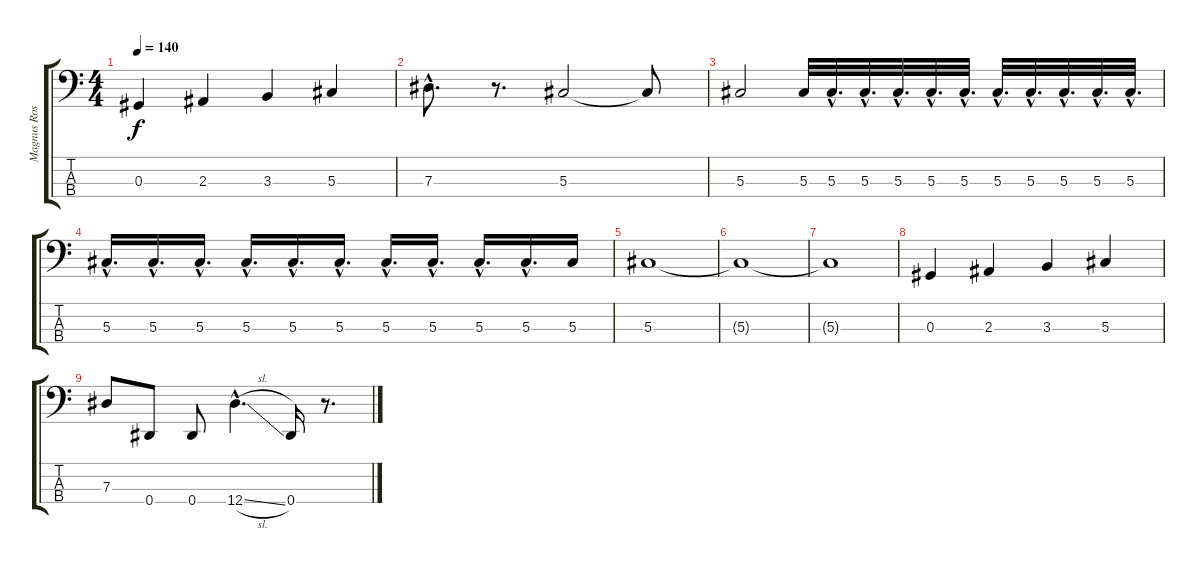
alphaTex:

\track ("Magnus Rosén :: Bass" "Magnus Ros") {instrument electricbassfinger}
\staff {score tabs}
\tuning (Gb2 Db2 Ab1 Eb1) {hide}
\ts (4 4)
\tempo 140
\clef f4
\ks c
0.3.4{dy f} 2.3.4 3.3.4 5.3.4 |
7.3{hac}.8{d} r.8{d} 5.3.2 5.3{t}.8 |
5.3.2 5.3.32 5.3{hac}.32{d} 5.3{hac}.32{d} 5.3{hac}.32{d} 5.3{hac}.32{d} 5.3{hac}.32{d} 5.3{hac}.32{d} 5.3{hac}.32{d} 5.3{hac}.32{d} 5.3{hac}.32{d} 5.3{hac}.32{d} |
5.3{hac}.16{d} 5.3{hac}.16{d} 5.3{hac}.16{d} 5.3{hac}.16{d} 5.3{hac}.16{d} 5.3{hac}.16{d} 5.3{hac}.16{d} 5.3{hac}.16{d} 5.3{hac}.16{d} 5.3{hac}.16{d} 5.3.16 |
5.3.1 |
5.3{t}.1 |
5.3{t}.1 |
0.3.4 2.3.4 3.3.4 5.3.4 |
7.3.8 0.4.8 0.4.8 12.4{sl hac}.4{d} 0.4.16 r.8{d}
